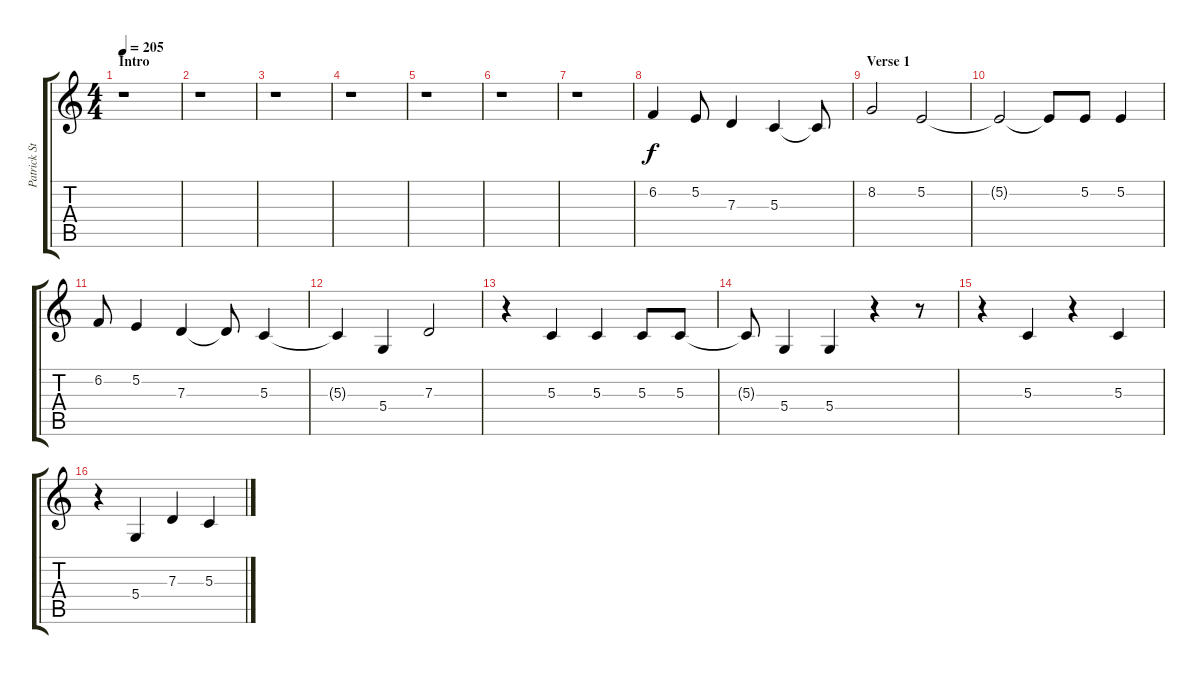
\track ("Patrick Stump (Lead Vocal and Harmonies)" "Patrick St") {instrument clarinet}
\staff {score tabs}
\tuning (E4 B3 G3 D3 A2 E2) {hide}
\ts (4 4)
\section ("" "Intro")
\tempo 205
\clef g2
\ks c
r.1{dy f instrument clarinet} |
r.1 |
r.1 |
r.1 |
r.1 |
r.1 |
r.1 |
6.2.4 5.2.8 7.3.4 5.3.4 5.3{t}.8 |
\section ("" "Verse 1")
8.2.2 5.2.2 |
5.2{t}.2 5.2{t}.8 5.2.8 5.2.4 |
6.2.8 5.2.4 7.3.4 7.3{t}.8 5.3.4 |
5.3{t}.4 5.4.4 7.3.2 |
r.4 5.3.4 5.3.4 5.3.8 5.3.8 |
5.3{t}.8 5.4.4 5.4.4 r.4 r.8 |
r.4 5.3.4 r.4 5.3.4 |
r.4 5.4.4 7.3.4 5.3.4
